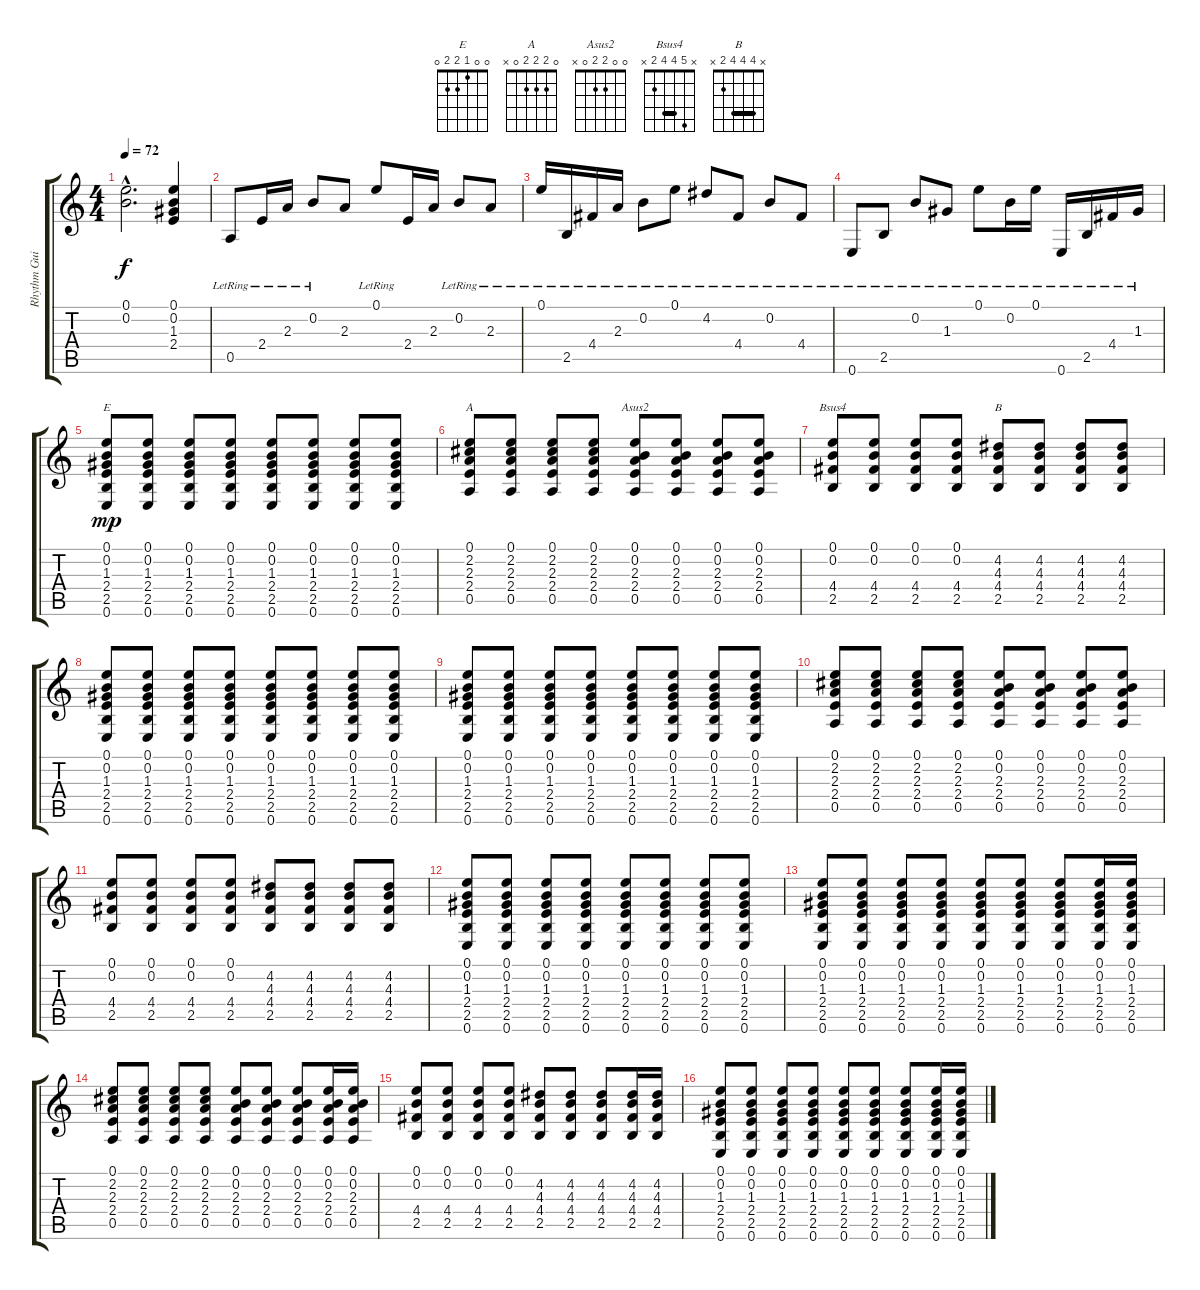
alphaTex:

\track ("Rhythm Guitar" "Rhythm Gui") {instrument acousticguitarnylon}
\staff {score tabs}
\tuning (E4 B3 G3 D3 A2 E2) {hide}
\chord ("E" 0 0 1 2 2 0)
\chord ("A" 0 2 2 2 0 x)
\chord ("Asus2" 0 0 2 2 0 x)
\chord ("Bsus4" x 5 4 4 2 x) {barre 4}
\chord ("B" x 4 4 4 2 x) {barre 4}
\ts (4 4)
\tempo 72
\clef g2
\ks c
(0.1{hac} 0.2{hac}).2{d dy f} (0.1 0.2 1.3 2.4).4 |
0.5{lr}.8 2.4{lr}.16 2.3{lr}.16 0.2{lr}.8 2.3.8 0.1{lr}.8 2.4.16 2.3.16 0.2{lr}.8 2.3{lr}.8 |
0.1{lr}.16 2.5{lr}.16 4.4{lr}.16 2.3{lr}.16 0.2{lr}.8 0.1{lr}.8 4.2{lr}.8 4.4{lr}.8 0.2{lr}.8 4.4{lr}.8 |
0.6{lr}.8 2.5{lr}.8 0.2{lr}.8 1.3{lr}.8 0.1{lr}.8 0.2{lr}.16 0.1{lr}.16 0.6{lr}.16 2.5{lr}.16 4.4{lr}.16 1.3{lr}.16 |
(0.1 0.2 1.3 2.4 2.5 0.6).8{ch "E" dy mp} (0.1 0.2 1.3 2.4 2.5 0.6).8 (0.1 0.2 1.3 2.4 2.5 0.6).8 (0.1 0.2 1.3 2.4 2.5 0.6).8 (0.1 0.2 1.3 2.4 2.5 0.6).8 (0.1 0.2 1.3 2.4 2.5 0.6).8 (0.1 0.2 1.3 2.4 2.5 0.6).8 (0.1 0.2 1.3 2.4 2.5 0.6).8 |
(0.1 2.2 2.3 2.4 0.5).8{ch "A"} (0.1 2.2 2.3 2.4 0.5).8 (0.1 2.2 2.3 2.4 0.5).8 (0.1 2.2 2.3 2.4 0.5).8 (0.1 0.2 2.3 2.4 0.5).8{ch "Asus2"} (0.1 0.2 2.3 2.4 0.5).8 (0.1 0.2 2.3 2.4 0.5).8 (0.1 0.2 2.3 2.4 0.5).8 |
(0.1 0.2 4.4 2.5).8{ch "Bsus4"} (0.1 0.2 4.4 2.5).8 (0.1 0.2 4.4 2.5).8 (0.1 0.2 4.4 2.5).8 (4.2 4.3 4.4 2.5).8{ch "B"} (4.2 4.3 4.4 2.5).8 (4.2 4.3 4.4 2.5).8 (4.2 4.3 4.4 2.5).8 |
(0.1 0.2 1.3 2.4 2.5 0.6).8 (0.1 0.2 1.3 2.4 2.5 0.6).8 (0.1 0.2 1.3 2.4 2.5 0.6).8 (0.1 0.2 1.3 2.4 2.5 0.6).8 (0.1 0.2 1.3 2.4 2.5 0.6).8 (0.1 0.2 1.3 2.4 2.5 0.6).8 (0.1 0.2 1.3 2.4 2.5 0.6).8 (0.1 0.2 1.3 2.4 2.5 0.6).8 |
(0.1 0.2 1.3 2.4 2.5 0.6).8 (0.1 0.2 1.3 2.4 2.5 0.6).8 (0.1 0.2 1.3 2.4 2.5 0.6).8 (0.1 0.2 1.3 2.4 2.5 0.6).8 (0.1 0.2 1.3 2.4 2.5 0.6).8 (0.1 0.2 1.3 2.4 2.5 0.6).8 (0.1 0.2 1.3 2.4 2.5 0.6).8 (0.1 0.2 1.3 2.4 2.5 0.6).8 |
(0.1 2.2 2.3 2.4 0.5).8 (0.1 2.2 2.3 2.4 0.5).8 (0.1 2.2 2.3 2.4 0.5).8 (0.1 2.2 2.3 2.4 0.5).8 (0.1 0.2 2.3 2.4 0.5).8 (0.1 0.2 2.3 2.4 0.5).8 (0.1 0.2 2.3 2.4 0.5).8 (0.1 0.2 2.3 2.4 0.5).8 |
(0.1 0.2 4.4 2.5).8 (0.1 0.2 4.4 2.5).8 (0.1 0.2 4.4 2.5).8 (0.1 0.2 4.4 2.5).8 (4.2 4.3 4.4 2.5).8 (4.2 4.3 4.4 2.5).8 (4.2 4.3 4.4 2.5).8 (4.2 4.3 4.4 2.5).8 |
(0.1 0.2 1.3 2.4 2.5 0.6).8 (0.1 0.2 1.3 2.4 2.5 0.6).8 (0.1 0.2 1.3 2.4 2.5 0.6).8 (0.1 0.2 1.3 2.4 2.5 0.6).8 (0.1 0.2 1.3 2.4 2.5 0.6).8 (0.1 0.2 1.3 2.4 2.5 0.6).8 (0.1 0.2 1.3 2.4 2.5 0.6).8 (0.1 0.2 1.3 2.4 2.5 0.6).8 |
(0.1 0.2 1.3 2.4 2.5 0.6).8 (0.1 0.2 1.3 2.4 2.5 0.6).8 (0.1 0.2 1.3 2.4 2.5 0.6).8 (0.1 0.2 1.3 2.4 2.5 0.6).8 (0.1 0.2 1.3 2.4 2.5 0.6).8 (0.1 0.2 1.3 2.4 2.5 0.6).8 (0.1 0.2 1.3 2.4 2.5 0.6).8 (0.1 0.2 1.3 2.4 2.5 0.6).16 (0.1 0.2 1.3 2.4 2.5 0.6).16 |
(0.1 2.2 2.3 2.4 0.5).8 (0.1 2.2 2.3 2.4 0.5).8 (0.1 2.2 2.3 2.4 0.5).8 (0.1 2.2 2.3 2.4 0.5).8 (0.1 0.2 2.3 2.4 0.5).8 (0.1 0.2 2.3 2.4 0.5).8 (0.1 0.2 2.3 2.4 0.5).8 (0.1 0.2 2.3 2.4 0.5).16 (0.1 0.2 2.3 2.4 0.5).16 |
(0.1 0.2 4.4 2.5).8 (0.1 0.2 4.4 2.5).8 (0.1 0.2 4.4 2.5).8 (0.1 0.2 4.4 2.5).8 (4.2 4.3 4.4 2.5).8 (4.2 4.3 4.4 2.5).8 (4.2 4.3 4.4 2.5).8 (4.2 4.3 4.4 2.5).16 (4.2 4.3 4.4 2.5).16 |
(0.1 0.2 1.3 2.4 2.5 0.6).8 (0.1 0.2 1.3 2.4 2.5 0.6).8 (0.1 0.2 1.3 2.4 2.5 0.6).8 (0.1 0.2 1.3 2.4 2.5 0.6).8 (0.1 0.2 1.3 2.4 2.5 0.6).8 (0.1 0.2 1.3 2.4 2.5 0.6).8 (0.1 0.2 1.3 2.4 2.5 0.6).8 (0.1 0.2 1.3 2.4 2.5 0.6).16 (0.1 0.2 1.3 2.4 2.5 0.6).16
